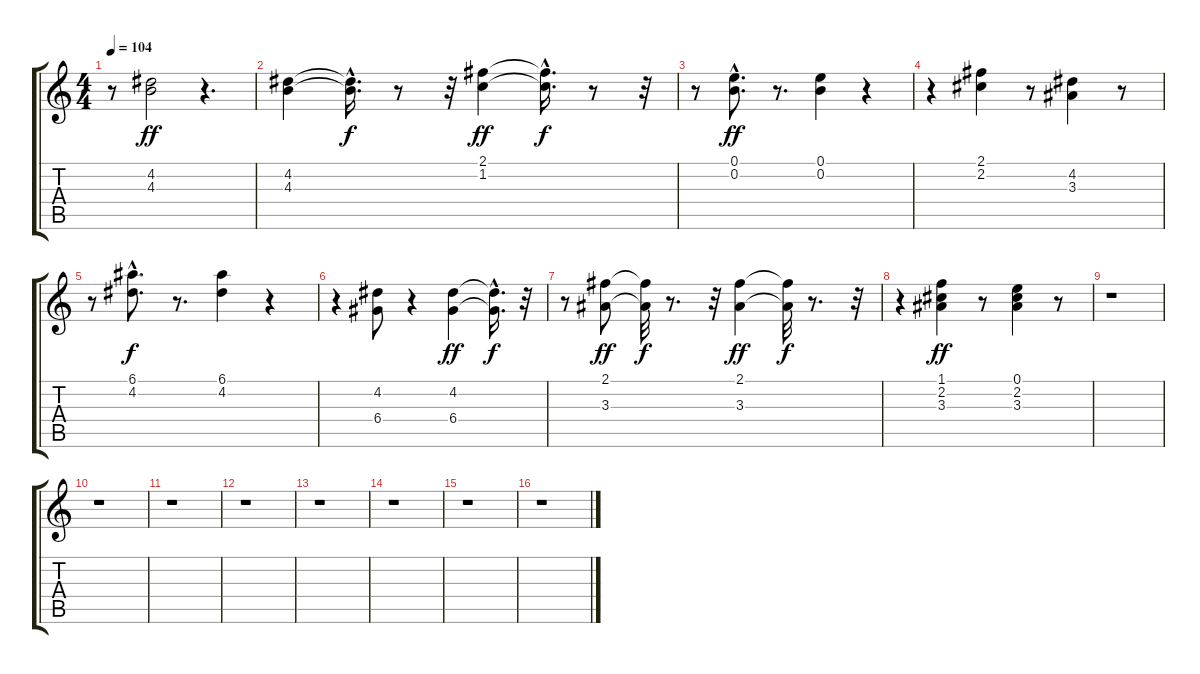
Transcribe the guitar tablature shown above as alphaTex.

\track "" {instrument acousticguitarnylon}
\staff {score tabs}
\tuning (E4 B3 G3 D3 A2 E2) {hide}
\ts (4 4)
\tempo 104
\clef g2
\ks c
r.8{dy ff} (4.2 4.3).2 r.4{d} |
(4.2 4.3).4 (4.2{hac t} 4.3{hac t}).16{d dy f} r.8 r.32 (2.1 1.2).4{dy ff} (2.1{hac t} 1.2{hac t}).16{d dy f} r.8 r.32 |
r.8 (0.1{hac} 0.2{hac}).8{d dy ff} r.8{d} (0.1 0.2).4 r.4 |
r.4 (2.1 2.2).4 r.8 (4.2 3.3).4 r.8 |
r.8 (6.1{hac} 4.2{hac}).8{d dy f} r.8{d} (6.1 4.2).4 r.4 |
r.4 (4.2 6.4).8 r.4 (4.2 6.4).4{dy ff} (4.2{hac t} 6.4{hac t}).16{d dy f} r.32 |
r.8 (2.1 3.3).8{dy ff} (2.1{t} 3.3{t}).32{dy f} r.8{d} r.32 (2.1 3.3).4{dy ff} (2.1{t} 3.3{t}).32{dy f} r.8{d} r.32 |
r.4 (1.1 2.2 3.3).4{dy ff} r.8 (0.1 2.2 3.3).4 r.8 |
r.1 |
r.1 |
r.1 |
r.1 |
r.1 |
r.1 |
r.1 |
r.1
